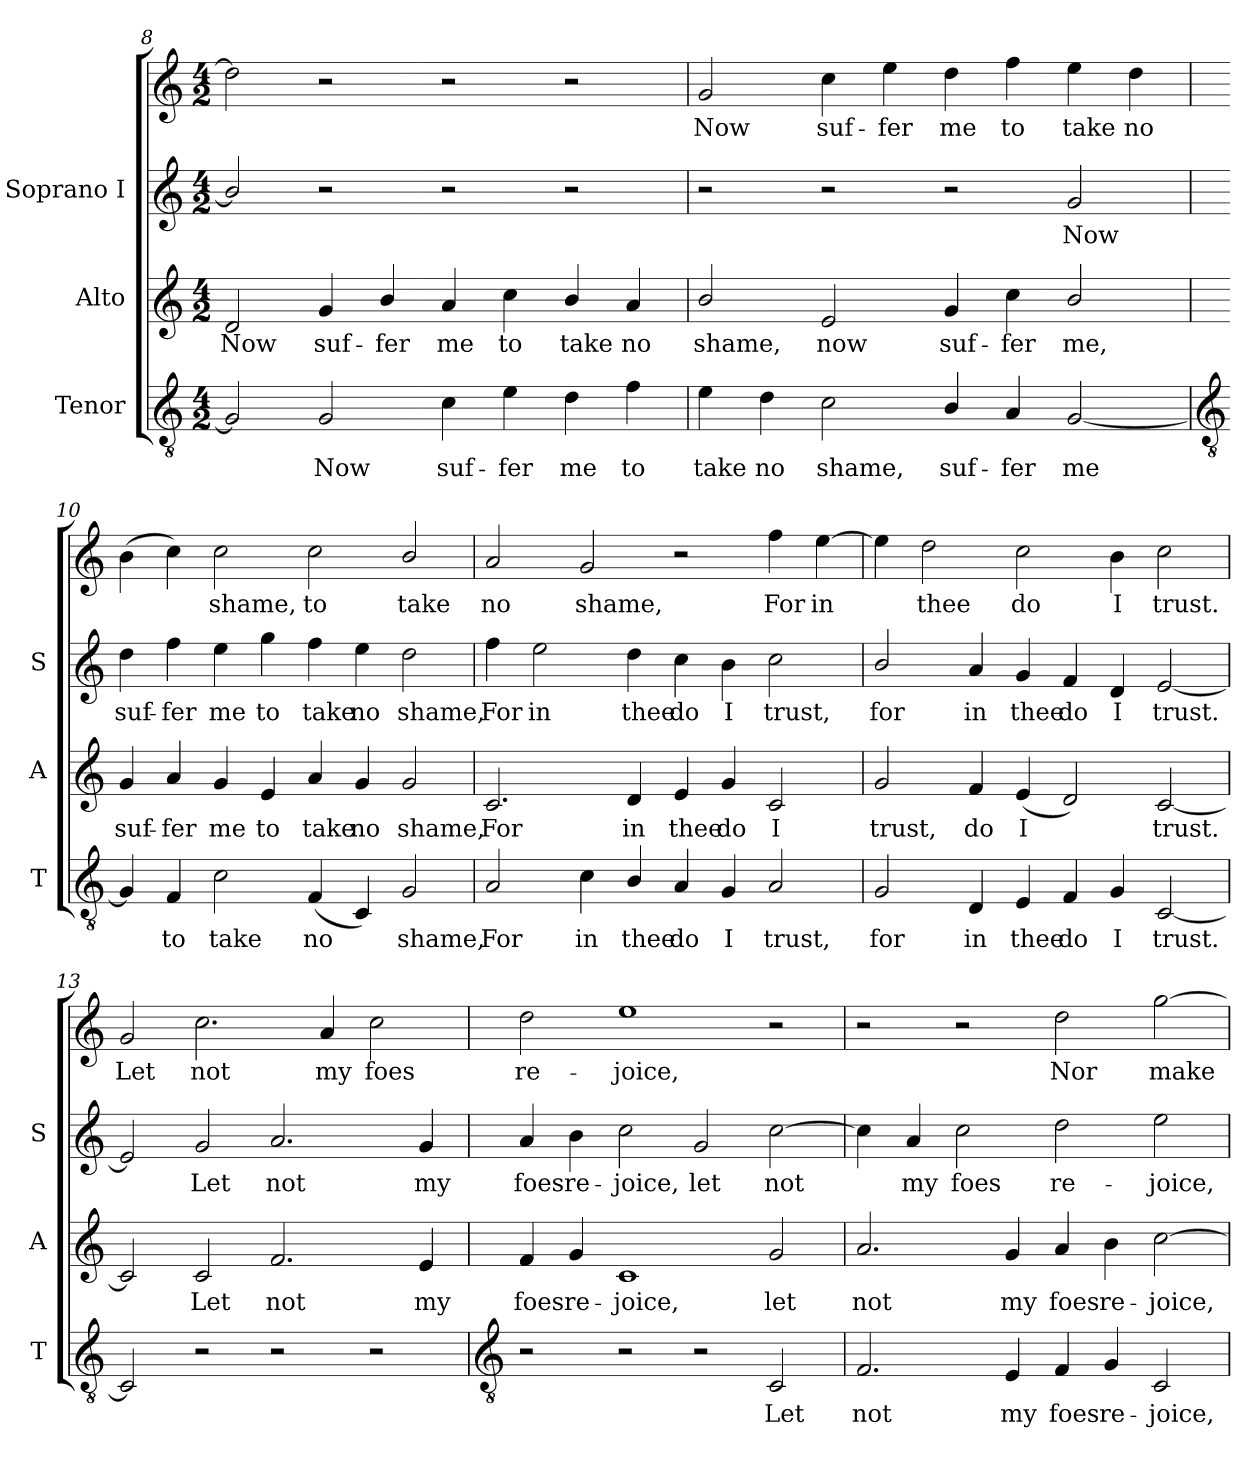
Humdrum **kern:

**kern	**text	**kern	**text	**kern	**text	**kern	**text
*part3	*part3	*part2	*part2	*part1	*part1	*part1	*part1
*staff4	*staff4	*staff3	*staff3	*staff2	*staff2	*staff1	*staff1
*I"Tenor	*	*I"Alto	*	*I"Soprano I	*	*	*
*I'T	*	*I'A	*	*I'S	*	*	*
*clefGv2	*	*clefG2	*	*clefG2	*	*clefG2	*
*k[]	*	*k[]	*	*k[]	*	*k[]	*
*C:	*	*C:	*	*C:	*	*C:	*
*M4/2	*	*M4/2	*	*M4/2	*	*M4/2	*
=8	=8	=8	=8	=8	=8	=8	=8
!	!	!	!LO:LY:b	!	!	!	!
2G]	.	2d	Now	2b/]	.	2dd]	.
!	!LO:LY:b	!	!LO:LY:b	!	!	!	!
2G	Now	4g	suf-	2r	.	2r	.
!	!	!	!LO:LY:b	!	!	!	!
.	.	4b/	-fer	.	.	.	.
!	!LO:LY:b	!	!LO:LY:b	!	!	!	!
4c	suf-	4a	me	2r	.	2r	.
!	!LO:LY:b	!	!LO:LY:b	!	!	!	!
4e	-fer	4cc	to	.	.	.	.
!	!LO:LY:b	!	!LO:LY:b	!	!	!	!
4d	me	4b/	take	2r	.	2r	.
!	!LO:LY:b	!	!LO:LY:b	!	!	!	!
4f	to	4a	no	.	.	.	.
=9	=9	=9	=9	=9	=9	=9	=9
!	!LO:LY:b	!	!LO:LY:b	!	!	!	!LO:LY:b
4e	take	2b/	shame,	2r	.	2g	Now
!	!LO:LY:b	!	!	!	!	!	!
4d	no	.	.	.	.	.	.
!	!LO:LY:b	!	!LO:LY:b	!	!	!	!LO:LY:b
2c	shame,	2e	now	2r	.	4cc	suf-
!	!	!	!	!	!	!	!LO:LY:b
.	.	.	.	.	.	4ee	-fer
!	!LO:LY:b	!	!LO:LY:b	!	!	!	!LO:LY:b
4B/	suf-	4g	suf-	2r	.	4dd	me
!	!LO:LY:b	!	!LO:LY:b	!	!	!	!LO:LY:b
4A	-fer	4cc	-fer	.	.	4ff	to
!	!LO:LY:b	!	!LO:LY:b	!	!LO:LY:b	!	!LO:LY:b
[2G	me	2b/	me,	2g	Now	4ee	take
!	!	!	!	!	!	!	!LO:LY:b
.	.	.	.	.	.	4dd	no
!!LO:LB:g=z
=10	=10	=10	=10	=10	=10	=10	=10
*clefGv2	*	*	*	*	*	*	*
!	!	!	!LO:LY:b	!	!LO:LY:b	!	!
4G]	.	4g	suf-	4dd	suf-	(>4b	.
!	!LO:LY:b	!	!LO:LY:b	!	!LO:LY:b	!	!
4F	to	4a	-fer	4ff	-fer	4cc)	.
!	!LO:LY:b	!	!LO:LY:b	!	!LO:LY:b	!	!LO:LY:b
2c	take	4g	me	4ee	me	2cc	shame,
!	!	!	!LO:LY:b	!	!LO:LY:b	!	!
.	.	4e	to	4gg	to	.	.
!	!LO:LY:b	!	!LO:LY:b	!	!LO:LY:b	!	!LO:LY:b
(<4F	no	4a	take	4ff	take	2cc	to
!	!	!	!LO:LY:b	!	!LO:LY:b	!	!
4C)	.	4g	no	4ee	no	.	.
!	!LO:LY:b	!	!LO:LY:b	!	!LO:LY:b	!	!LO:LY:b
2G	shame,	2g	shame,	2dd	shame,	2b/	take
=11	=11	=11	=11	=11	=11	=11	=11
!	!LO:LY:b	!	!LO:LY:b	!	!LO:LY:b	!	!LO:LY:b
2A	For	2.c	For	4ff	For	2a	no
!	!	!	!	!	!LO:LY:b	!	!
.	.	.	.	2ee	in	.	.
!	!LO:LY:b	!	!	!	!	!	!LO:LY:b
4c	in	.	.	.	.	2g	shame,
!	!LO:LY:b	!	!LO:LY:b	!	!LO:LY:b	!	!
4B/	thee	4d	in	4dd	thee	.	.
!	!LO:LY:b	!	!LO:LY:b	!	!LO:LY:b	!	!
4A	do	4e	thee	4cc	do	2r	.
!	!LO:LY:b	!	!LO:LY:b	!	!LO:LY:b	!	!
4G	I	4g	do	4b	I	.	.
!	!LO:LY:b	!	!LO:LY:b	!	!LO:LY:b	!	!LO:LY:b
2A	trust,	2c	I	2cc	trust,	4ff	For
!	!	!	!	!	!	!	!LO:LY:b
.	.	.	.	.	.	[4ee	in
=12	=12	=12	=12	=12	=12	=12	=12
!	!LO:LY:b	!	!LO:LY:b	!	!LO:LY:b	!	!
2G	for	2g	trust,	2b/	for	4ee]	.
!	!	!	!	!	!	!	!LO:LY:b
.	.	.	.	.	.	2dd	thee
!	!LO:LY:b	!	!LO:LY:b	!	!LO:LY:b	!	!
4D	in	4f	do	4a	in	.	.
!	!LO:LY:b	!	!LO:LY:b	!	!LO:LY:b	!	!LO:LY:b
4E	thee	(<4e	I	4g	thee	2cc	do
!	!LO:LY:b	!	!	!	!LO:LY:b	!	!
4F	do	2d)	.	4f	do	.	.
!	!LO:LY:b	!	!	!	!LO:LY:b	!	!LO:LY:b
4G	I	.	.	4d	I	4b	I
!	!LO:LY:b	!	!LO:LY:b	!	!LO:LY:b	!	!LO:LY:b
[2C	trust.	[2c	trust.	[2e	trust.	2cc	trust.
=13	=13	=13	=13	=13	=13	=13	=13
!	!	!	!	!	!	!	!LO:LY:b
2C]	.	2c]	.	2e]	.	2g	Let
!	!	!	!LO:LY:b	!	!LO:LY:b	!	!LO:LY:b
2r	.	2c	Let	2g	Let	2.cc	not
!	!	!	!LO:LY:b	!	!LO:LY:b	!	!
2r	.	2.f	not	2.a	not	.	.
!	!	!	!	!	!	!	!LO:LY:b
.	.	.	.	.	.	4a	my
!	!	!	!	!	!	!	!LO:LY:b
2r	.	.	.	.	.	2cc	foes
!	!	!	!LO:LY:b	!	!LO:LY:b	!	!
.	.	4e	my	4g	my	.	.
!!LO:LB:g=z
=14	=14	=14	=14	=14	=14	=14	=14
*clefGv2	*	*	*	*	*	*	*
!	!	!	!LO:LY:b	!	!LO:LY:b	!	!LO:LY:b
2r	.	4f	foes	4a	foes	2dd	re-
!	!	!	!LO:LY:b	!	!LO:LY:b	!	!
.	.	4g	re-	4b	re-	.	.
!	!	!	!LO:LY:b	!	!LO:LY:b	!	!LO:LY:b
2r	.	1c	-joice,	2cc	-joice,	1ee	-joice,
!	!	!	!	!	!LO:LY:b	!	!
2r	.	.	.	2g	let	.	.
!	!LO:LY:b	!	!LO:LY:b	!	!LO:LY:b	!	!
2C	Let	2g	let	[2cc	not	2r	.
=15	=15	=15	=15	=15	=15	=15	=15
!	!LO:LY:b	!	!LO:LY:b	!	!	!	!
2.F	not	2.a	not	4cc]	.	2r	.
!	!	!	!	!	!LO:LY:b	!	!
.	.	.	.	4a	my	.	.
!	!	!	!	!	!LO:LY:b	!	!
.	.	.	.	2cc	foes	2r	.
!	!LO:LY:b	!	!LO:LY:b	!	!	!	!
4E	my	4g	my	.	.	.	.
!	!LO:LY:b	!	!LO:LY:b	!	!LO:LY:b	!	!LO:LY:b
4F	foes	4a	foes	2dd	re-	2dd	Nor
!	!LO:LY:b	!	!LO:LY:b	!	!	!	!
4G	re-	4b	re-	.	.	.	.
!	!LO:LY:b	!	!LO:LY:b	!	!LO:LY:b	!	!LO:LY:b
2C	-joice,	[2cc	-joice,	2ee	-joice,	[2gg	make
=	=	=	=	=	=	=	=
*-	*-	*-	*-	*-	*-	*-	*-
